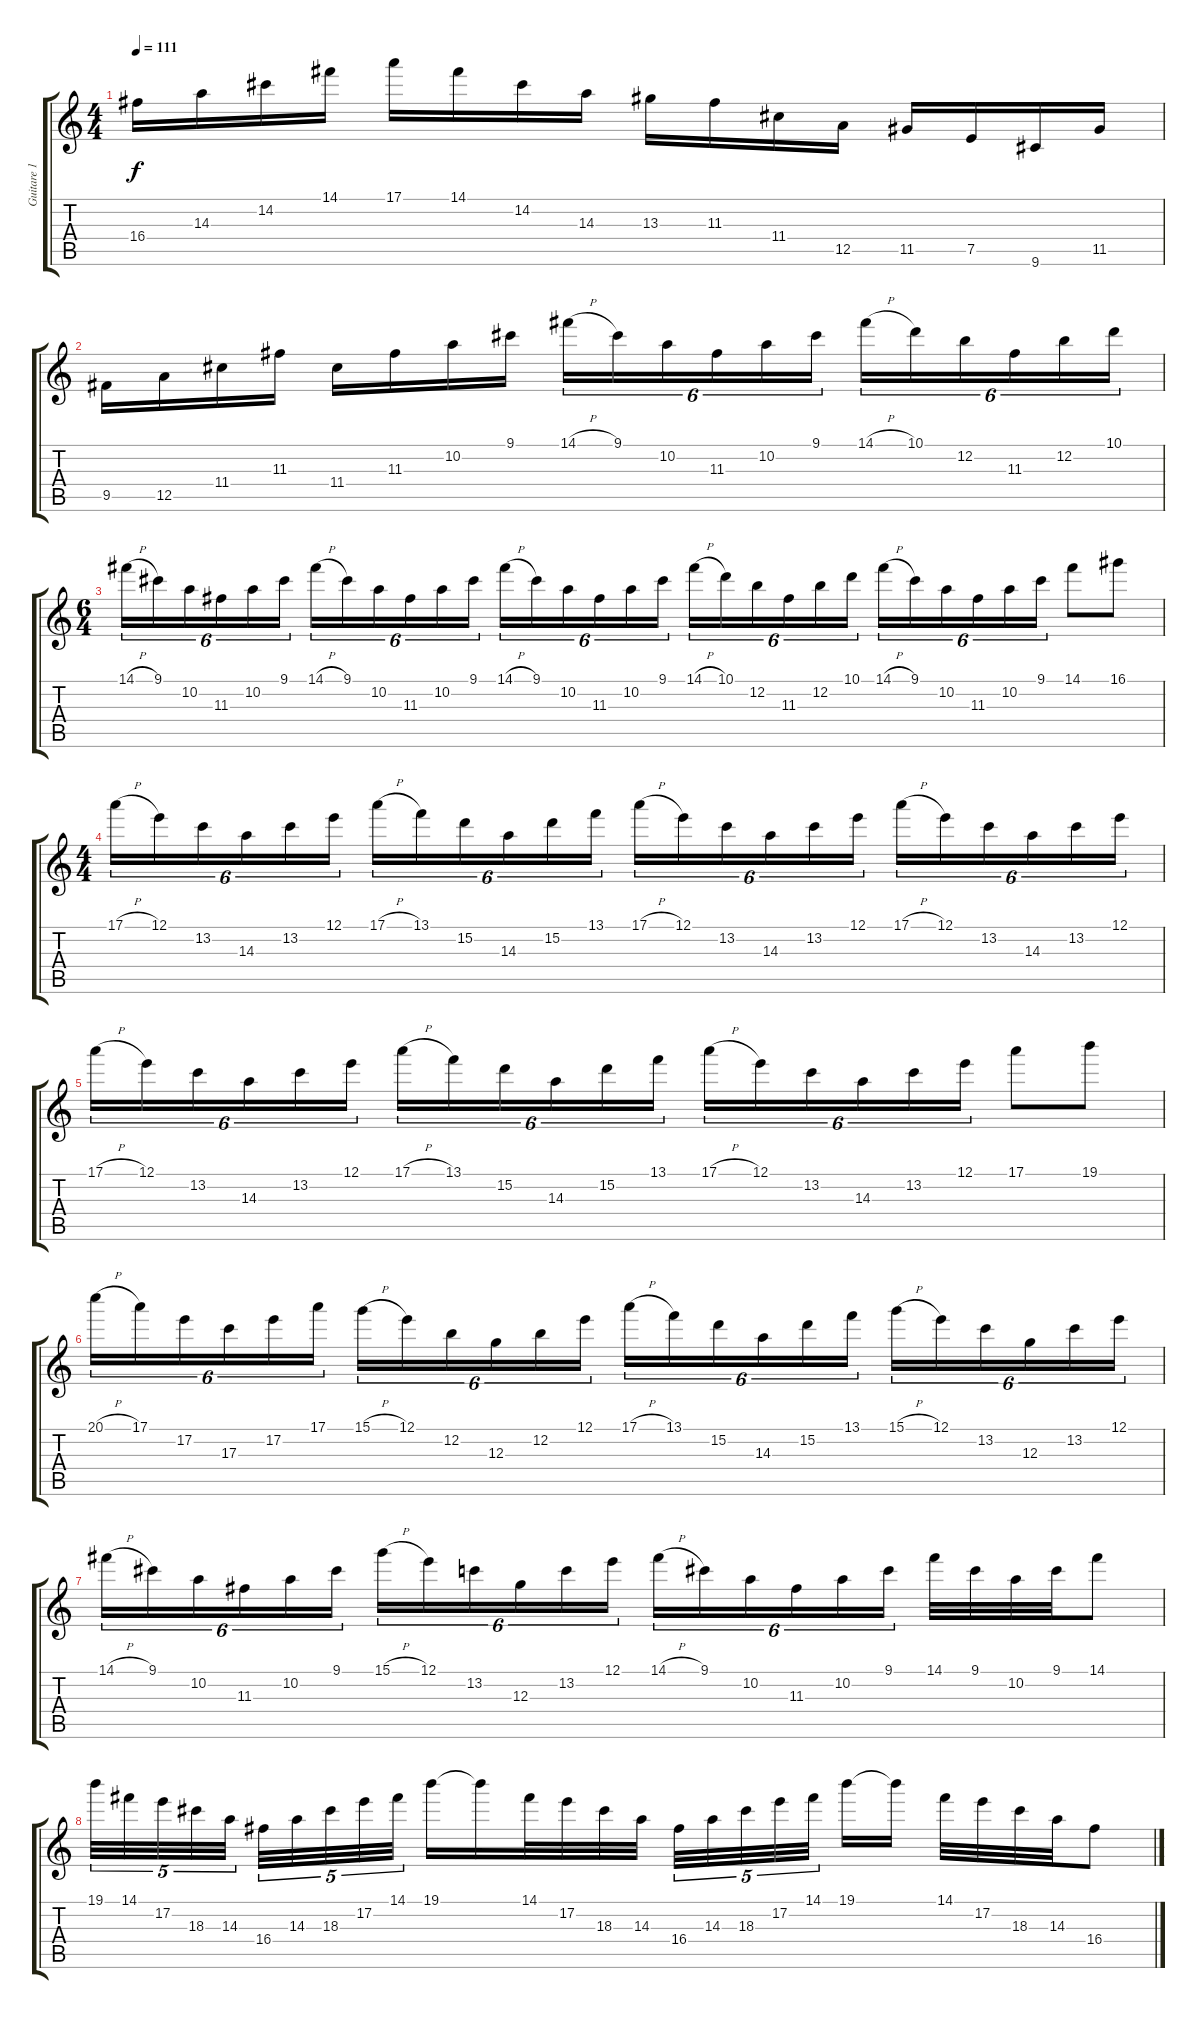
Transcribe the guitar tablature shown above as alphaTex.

\track ("Guitare 1" "Guitare 1") {instrument overdrivenguitar}
\staff {score tabs}
\tuning (E4 B3 G3 D3 A2 E2) {hide}
\ts (4 4)
\tempo 111
\clef g2
\ks c
16.4.16{dy f} 14.3.16 14.2.16 14.1.16 17.1.16 14.1.16 14.2.16 14.3.16 13.3.16 11.3.16 11.4.16 12.5.16 11.5.16 7.5.16 9.6.16 11.5.16 |
9.5.16 12.5.16 11.4.16 11.3.16 11.4.16 11.3.16 10.2.16 9.1.16 14.1{h}.16{tu (6 4)} 9.1.16{tu (6 4)} 10.2.16{tu (6 4)} 11.3.16{tu (6 4)} 10.2.16{tu (6 4)} 9.1.16{tu (6 4)} 14.1{h}.16{tu (6 4)} 10.1.16{tu (6 4)} 12.2.16{tu (6 4)} 11.3.16{tu (6 4)} 12.2.16{tu (6 4)} 10.1.16{tu (6 4)} |
\ts (6 4)
14.1{h}.16{tu (6 4)} 9.1.16{tu (6 4)} 10.2.16{tu (6 4)} 11.3.16{tu (6 4)} 10.2.16{tu (6 4)} 9.1.16{tu (6 4)} 14.1{h}.16{tu (6 4)} 9.1.16{tu (6 4)} 10.2.16{tu (6 4)} 11.3.16{tu (6 4)} 10.2.16{tu (6 4)} 9.1.16{tu (6 4)} 14.1{h}.16{tu (6 4)} 9.1.16{tu (6 4)} 10.2.16{tu (6 4)} 11.3.16{tu (6 4)} 10.2.16{tu (6 4)} 9.1.16{tu (6 4)} 14.1{h}.16{tu (6 4)} 10.1.16{tu (6 4)} 12.2.16{tu (6 4)} 11.3.16{tu (6 4)} 12.2.16{tu (6 4)} 10.1.16{tu (6 4)} 14.1{h}.16{tu (6 4)} 9.1.16{tu (6 4)} 10.2.16{tu (6 4)} 11.3.16{tu (6 4)} 10.2.16{tu (6 4)} 9.1.16{tu (6 4)} 14.1.8 16.1.8 |
\ts (4 4)
17.1{h}.16{tu (6 4)} 12.1.16{tu (6 4)} 13.2.16{tu (6 4)} 14.3.16{tu (6 4)} 13.2.16{tu (6 4)} 12.1.16{tu (6 4)} 17.1{h}.16{tu (6 4)} 13.1.16{tu (6 4)} 15.2.16{tu (6 4)} 14.3.16{tu (6 4)} 15.2.16{tu (6 4)} 13.1.16{tu (6 4)} 17.1{h}.16{tu (6 4)} 12.1.16{tu (6 4)} 13.2.16{tu (6 4)} 14.3.16{tu (6 4)} 13.2.16{tu (6 4)} 12.1.16{tu (6 4)} 17.1{h}.16{tu (6 4)} 12.1.16{tu (6 4)} 13.2.16{tu (6 4)} 14.3.16{tu (6 4)} 13.2.16{tu (6 4)} 12.1.16{tu (6 4)} |
17.1{h}.16{tu (6 4)} 12.1.16{tu (6 4)} 13.2.16{tu (6 4)} 14.3.16{tu (6 4)} 13.2.16{tu (6 4)} 12.1.16{tu (6 4)} 17.1{h}.16{tu (6 4)} 13.1.16{tu (6 4)} 15.2.16{tu (6 4)} 14.3.16{tu (6 4)} 15.2.16{tu (6 4)} 13.1.16{tu (6 4)} 17.1{h}.16{tu (6 4)} 12.1.16{tu (6 4)} 13.2.16{tu (6 4)} 14.3.16{tu (6 4)} 13.2.16{tu (6 4)} 12.1.16{tu (6 4)} 17.1.8 19.1.8 |
20.1{h}.16{tu (6 4)} 17.1.16{tu (6 4)} 17.2.16{tu (6 4)} 17.3.16{tu (6 4)} 17.2.16{tu (6 4)} 17.1.16{tu (6 4)} 15.1{h}.16{tu (6 4)} 12.1.16{tu (6 4)} 12.2.16{tu (6 4)} 12.3.16{tu (6 4)} 12.2.16{tu (6 4)} 12.1.16{tu (6 4)} 17.1{h}.16{tu (6 4)} 13.1.16{tu (6 4)} 15.2.16{tu (6 4)} 14.3.16{tu (6 4)} 15.2.16{tu (6 4)} 13.1.16{tu (6 4)} 15.1{h}.16{tu (6 4)} 12.1.16{tu (6 4)} 13.2.16{tu (6 4)} 12.3.16{tu (6 4)} 13.2.16{tu (6 4)} 12.1.16{tu (6 4)} |
14.1{h}.16{tu (6 4)} 9.1.16{tu (6 4)} 10.2.16{tu (6 4)} 11.3.16{tu (6 4)} 10.2.16{tu (6 4)} 9.1.16{tu (6 4)} 15.1{h}.16{tu (6 4)} 12.1.16{tu (6 4)} 13.2.16{tu (6 4)} 12.3.16{tu (6 4)} 13.2.16{tu (6 4)} 12.1.16{tu (6 4)} 14.1{h}.16{tu (6 4)} 9.1.16{tu (6 4)} 10.2.16{tu (6 4)} 11.3.16{tu (6 4)} 10.2.16{tu (6 4)} 9.1.16{tu (6 4)} 14.1.32 9.1.32 10.2.32 9.1.32 14.1.8 |
19.1.32{tu (5 4)} 14.1.32{tu (5 4)} 17.2.32{tu (5 4)} 18.3.32{tu (5 4)} 14.3.32{tu (5 4)} 16.4.32{tu (5 4)} 14.3.32{tu (5 4)} 18.3.32{tu (5 4)} 17.2.32{tu (5 4)} 14.1.32{tu (5 4)} 19.1.16 19.1{t}.16 14.1.32 17.2.32 18.3.32 14.3.32 16.4.32{tu (5 4)} 14.3.32{tu (5 4)} 18.3.32{tu (5 4)} 17.2.32{tu (5 4)} 14.1.32{tu (5 4)} 19.1.16 19.1{t}.16 14.1.32 17.2.32 18.3.32 14.3.32 16.4.8
